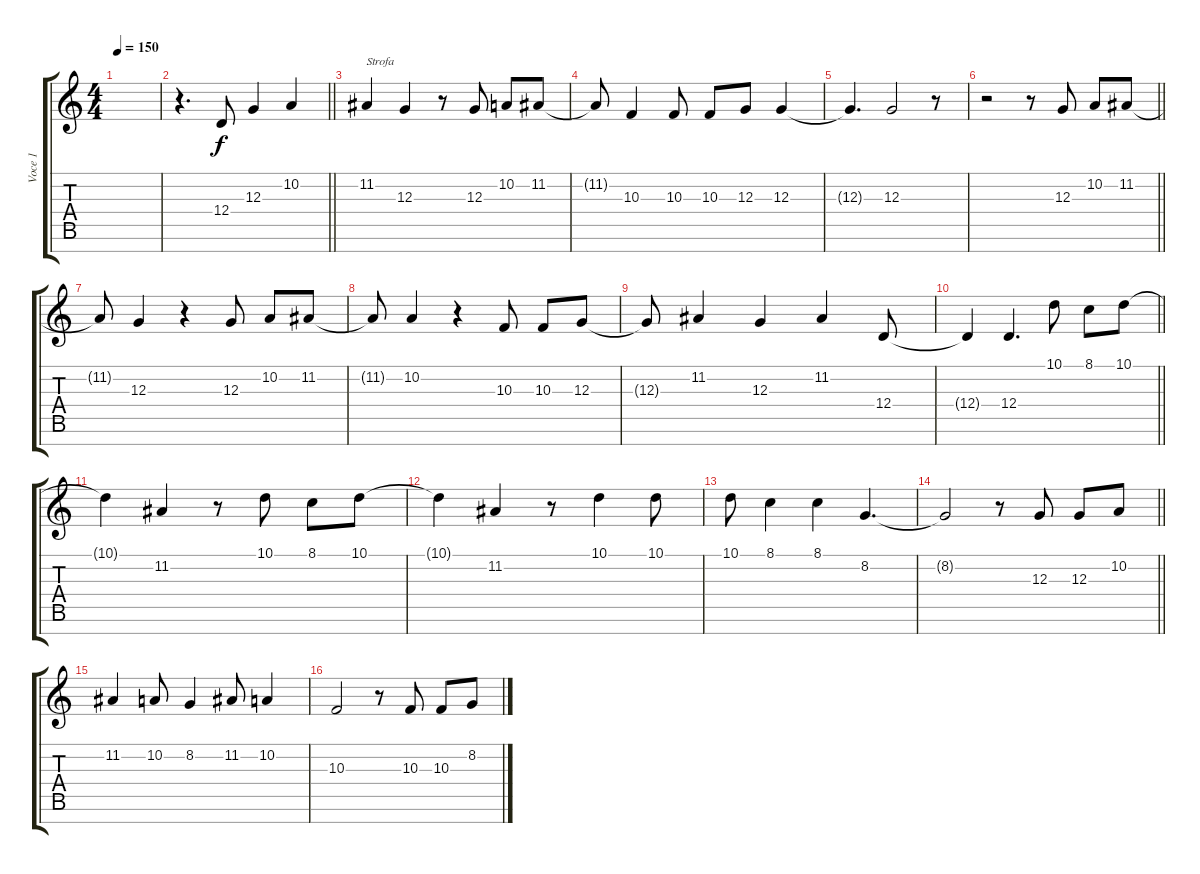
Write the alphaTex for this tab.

\track ("Voce 1" "Voce 1") {instrument lead1square}
\staff {score tabs}
\tuning (E4 B3 G3 D3 A2 E2 B1) {hide}
\ts (4 4)
\tempo 150
\clef g2
\ks c
|
\barLineRight lightlight
r.4{d} 12.4.8 12.3.4 10.2.4 |
11.2.4{txt "Strofa"} 12.3.4 r.8 12.3.8 10.2.8 11.2.8 |
11.2{t}.8 10.3.4 10.3.8 10.3.8 12.3.8 12.3.4 |
12.3{t}.4{d} 12.3.2 r.8 |
\barLineRight lightlight
r.2 r.8 12.3.8 10.2.8 11.2.8 |
11.2{t}.8 12.3.4 r.4 12.3.8 10.2.8 11.2.8 |
11.2{t}.8 10.2.4 r.4 10.3.8 10.3.8 12.3.8 |
12.3{t}.8 11.2.4 12.3.4 11.2.4 12.4.8 |
\barLineRight lightlight
12.4{t}.4 12.4.4{d} 10.1.8 8.1.8 10.1.8 |
10.1{t}.4 11.2.4 r.8 10.1.8 8.1.8 10.1.8 |
10.1{t}.4 11.2.4 r.8 10.1.4 10.1.8 |
10.1.8 8.1.4 8.1.4 8.2.4{d} |
\barLineRight lightlight
8.2{t}.2 r.8 12.3.8 12.3.8 10.2.8 |
11.2.4 10.2.8 8.2.4 11.2.8 10.2.4 |
10.3.2 r.8 10.3.8 10.3.8 8.2.8
